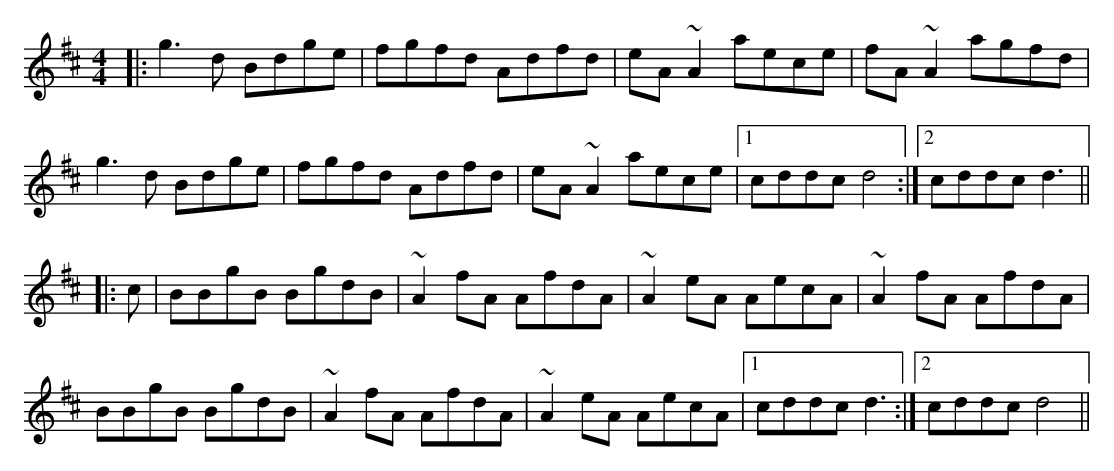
X:1
M:4/4
K:D
|:g3d Bdge|fgfd Adfd|eA ~A2 aece|fA ~A2 agfd|
g3d Bdge|fgfd Adfd|eA ~A2 aece|1 cddc d4:|2 cddc d3||
|:c|BBgB BgdB|~A2 fA AfdA|~A2 eA AecA|~A2 fA AfdA|
BBgB BgdB|~A2 fA AfdA|~A2 eA AecA|1 cddc d3:|2 cddc d4||
